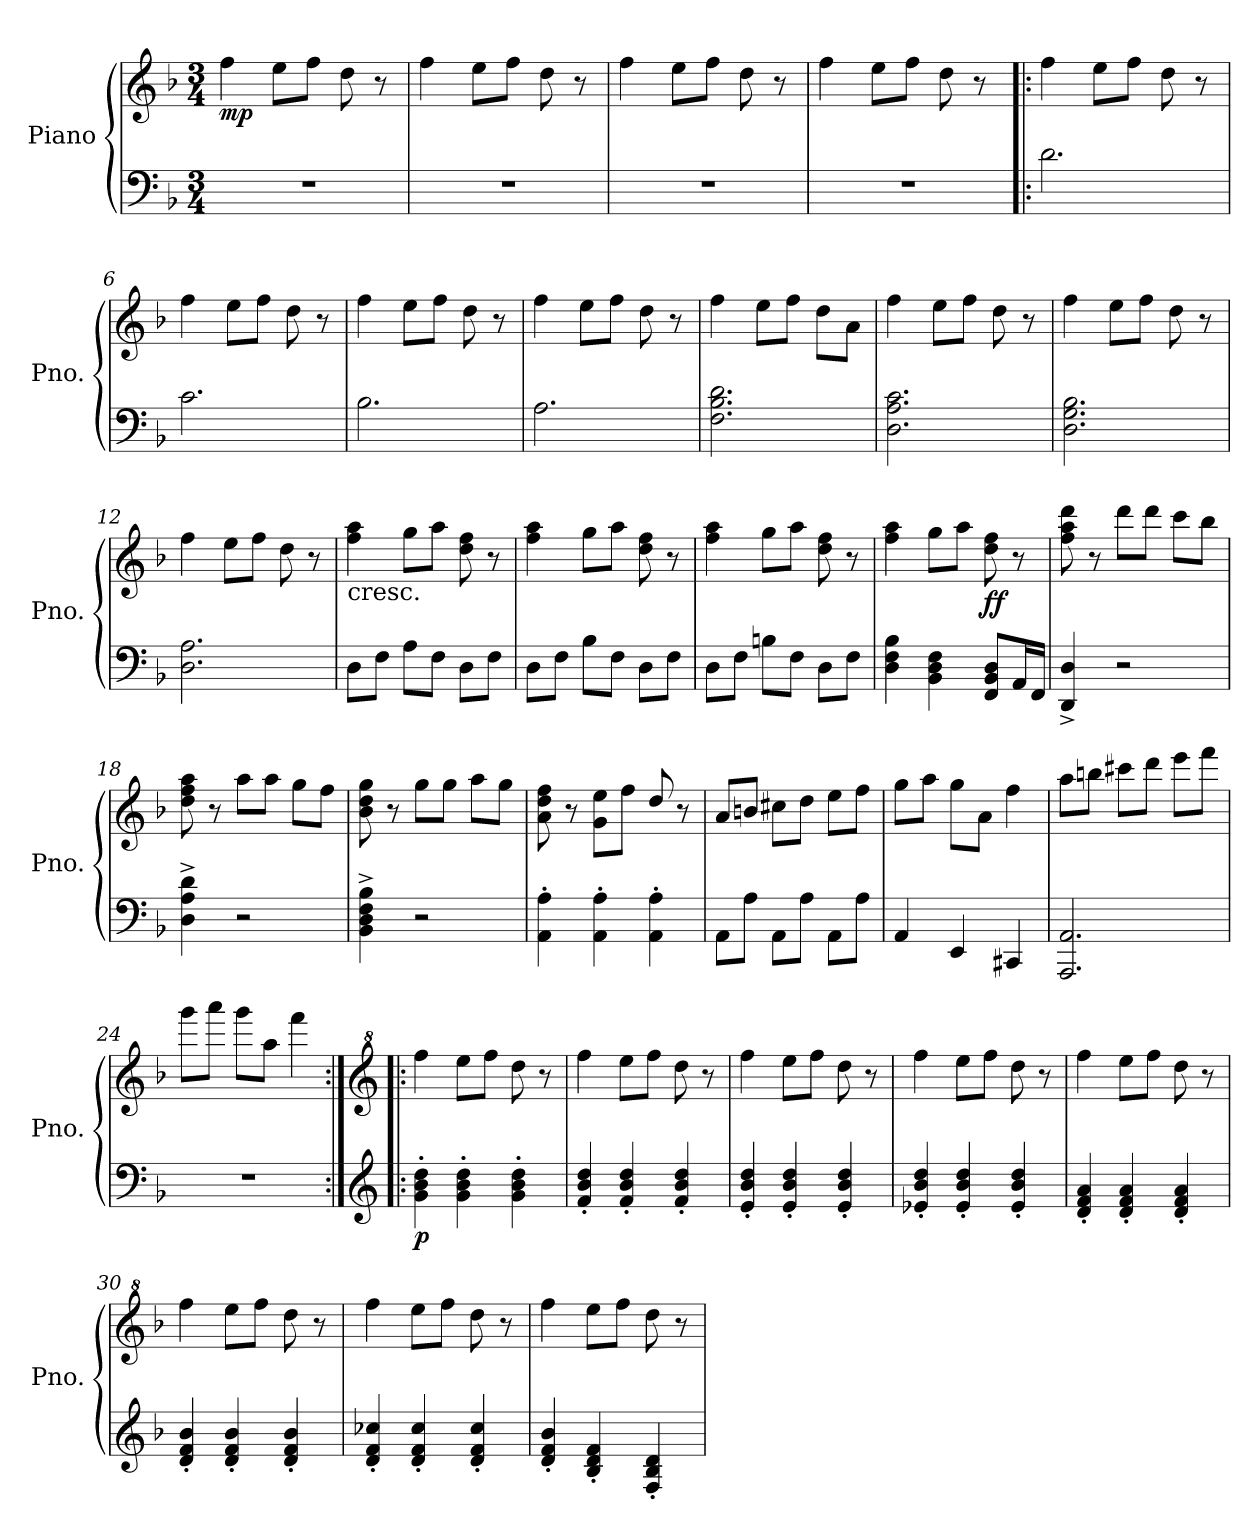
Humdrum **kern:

**kern	**kern	**dynam
*part1	*part1	*part1
*staff2	*staff1	*staff1/2
*I"Piano	*	*
*I'Pno.	*	*
*clefF4	*clefG2	*
*k[b-]	*k[b-]	*
*M3/4	*M3/4	*
*MM180	*MM180	*
=1	=1	=1
!	!	!LO:DY:b
2.r	4ff\	mp
.	8ee\L	.
.	8ff\J	.
.	8dd\	.
.	8r	.
=2	=2	=2
2.r	4ff\	.
.	8ee\L	.
.	8ff\J	.
.	8dd\	.
.	8r	.
=3	=3	=3
2.r	4ff\	.
.	8ee\L	.
.	8ff\J	.
.	8dd\	.
.	8r	.
=4	=4	=4
2.r	4ff\	.
.	8ee\L	.
.	8ff\J	.
.	8dd\	.
.	8r	.
=5!|:	=5!|:	=5!|:
2.d<\	4ff\	.
.	8ee\L	.
.	8ff\J	.
.	8dd\	.
.	8r	.
=6	=6	=6
2.c<\	4ff\	.
.	8ee\L	.
.	8ff\J	.
.	8dd\	.
.	8r	.
=7	=7	=7
2.B-\	4ff\	.
.	8ee\L	.
.	8ff\J	.
.	8dd\	.
.	8r	.
=8	=8	=8
2.A\	4ff\	.
.	8ee\L	.
.	8ff\J	.
.	8dd\	.
.	8r	.
=9	=9	=9
2.F\ 2.B-\ 2.d\	4ff\	.
.	8ee\L	.
.	8ff\J	.
.	8dd\L	.
.	8a\J	.
=10	=10	=10
2.D\ 2.A\ 2.c\	4ff\	.
.	8ee\L	.
.	8ff\J	.
.	8dd\	.
.	8r	.
=11	=11	=11
2.D\ 2.G\ 2.B-\	4ff\	.
.	8ee\L	.
.	8ff\J	.
.	8dd\	.
.	8r	.
=12	=12	=12
2.D\ 2.A\	4ff\	.
.	8ee\L	.
.	8ff\J	.
.	8dd\	.
.	8r	.
=13	=13	=13
!	!LO:TX:b:t=cresc.	!
8D\L	4ff\ 4aa\	.
8F\J	.	.
8A\L	8gg\L	.
8F\J	8aa\J	.
8D\L	8dd\ 8ff\	.
8F\J	8r	.
=14	=14	=14
8D\L	4ff\ 4aa\	.
8F\J	.	.
8B-\L	8gg\L	.
8F\J	8aa\J	.
8D\L	8dd\ 8ff\	.
8F\J	8r	.
=15	=15	=15
8D\L	4ff\ 4aa\	.
8F\J	.	.
8Bn\L	8gg\L	.
8F\J	8aa\J	.
8D\L	8dd\ 8ff\	.
8F\J	8r	.
=16	=16	=16
4D\ 4F\ 4B-\	4ff\ 4aa\	.
4BB-\ 4D\ 4F\	8gg\L	.
.	8aa\J	.
!	!	!LO:DY:b
8FF/ 8BB-/ 8D/L	8dd\ 8ff\	ff
16AA/L	8r	.
16FF/JJ	.	.
=17	=17	=17
4DD/^ 4D/^	8ff\ 8aa\ 8ddd\	.
.	8r	.
2r	8ddd\L	.
.	8ddd\J	.
.	8ccc\L	.
.	8bb-\J	.
=18	=18	=18
4D\^ 4A\^ 4d\^	8dd\ 8ff\ 8aa\	.
.	8r	.
2r	8aa\L	.
.	8aa\J	.
.	8gg\L	.
.	8ff\J	.
=19	=19	=19
4BB-\^ 4D\^ 4F\^ 4B-\^	8b-\ 8dd\ 8gg\	.
.	8r	.
2r	8gg\L	.
.	8gg\J	.
.	8aa\L	.
.	8gg\J	.
=20	=20	=20
4AA\' 4A\'	8a\ 8dd\ 8ff\	.
.	8r	.
4AA\' 4A\'	8g\ 8ee\L	.
.	8ff\J	.
4AA\' 4A\'	8dd/	.
.	8r	.
=21	=21	=21
8AA\L	8a/L	.
8A\J	8bn/J	.
8AA\L	8cc#X\L	.
8A\J	8dd\J	.
8AA\L	8ee\L	.
8A\J	8ff\J	.
=22	=22	=22
4AA/	8gg\L	.
.	8aa\J	.
4EE/	8gg\L	.
.	8a\J	.
4CC#X/	4ff\	.
=23	=23	=23
2.AAA/ 2.AA/	8aa\L	.
.	8bbn\J	.
.	8ccc#X\L	.
.	8ddd\J	.
.	8eee\L	.
.	8fff\J	.
=24	=24	=24
2.r	8ggg\L	.
.	8aaa\J	.
.	8ggg\L	.
.	8aa\J	.
.	4fff\	.
=25:|!|:	=25:|!|:	=25:|!|:
*clefG2	*clefG^2	*
!	!	!LO:DY:b=2
4g\' 4b-\' 4dd\'	4fff\	p
4g\' 4b-\' 4dd\'	8eee\L	.
.	8fff\J	.
4g\' 4b-\' 4dd\'	8ddd\	.
.	8r	.
=26	=26	=26
4f/' 4b-/' 4dd/'	4fff\	.
4f/' 4b-/' 4dd/'	8eee\L	.
.	8fff\J	.
4f/' 4b-/' 4dd/'	8ddd\	.
.	8r	.
=27	=27	=27
4e/' 4b-/' 4dd/'	4fff\	.
4e/' 4b-/' 4dd/'	8eee\L	.
.	8fff\J	.
4e/' 4b-/' 4dd/'	8ddd\	.
.	8r	.
=28	=28	=28
4e-X/' 4b-/' 4dd/'	4fff\	.
4e-/' 4b-/' 4dd/'	8eee\L	.
.	8fff\J	.
4e-/' 4b-/' 4dd/'	8ddd\	.
.	8r	.
=29	=29	=29
4d/' 4f/' 4a/'	4fff\	.
4d/' 4f/' 4a/'	8eee\L	.
.	8fff\J	.
4d/' 4f/' 4a/'	8ddd\	.
.	8r	.
=30	=30	=30
4d/' 4f/' 4b-/'	4fff\	.
4d/' 4f/' 4b-/'	8eee\L	.
.	8fff\J	.
4d/' 4f/' 4b-/'	8ddd\	.
.	8r	.
=31	=31	=31
4d/' 4f/' 4cc-X/'	4fff\	.
4d/' 4f/' 4cc-/'	8eee\L	.
.	8fff\J	.
4d/' 4f/' 4cc-/'	8ddd\	.
.	8r	.
=32	=32	=32
4d/' 4f/' 4b-/'	4fff\	.
4B-/' 4d/' 4f/'	8eee\L	.
.	8fff\J	.
4F/' 4B-/' 4d/'	8ddd\	.
.	8r	.
=	=	=
*-	*-	*-
